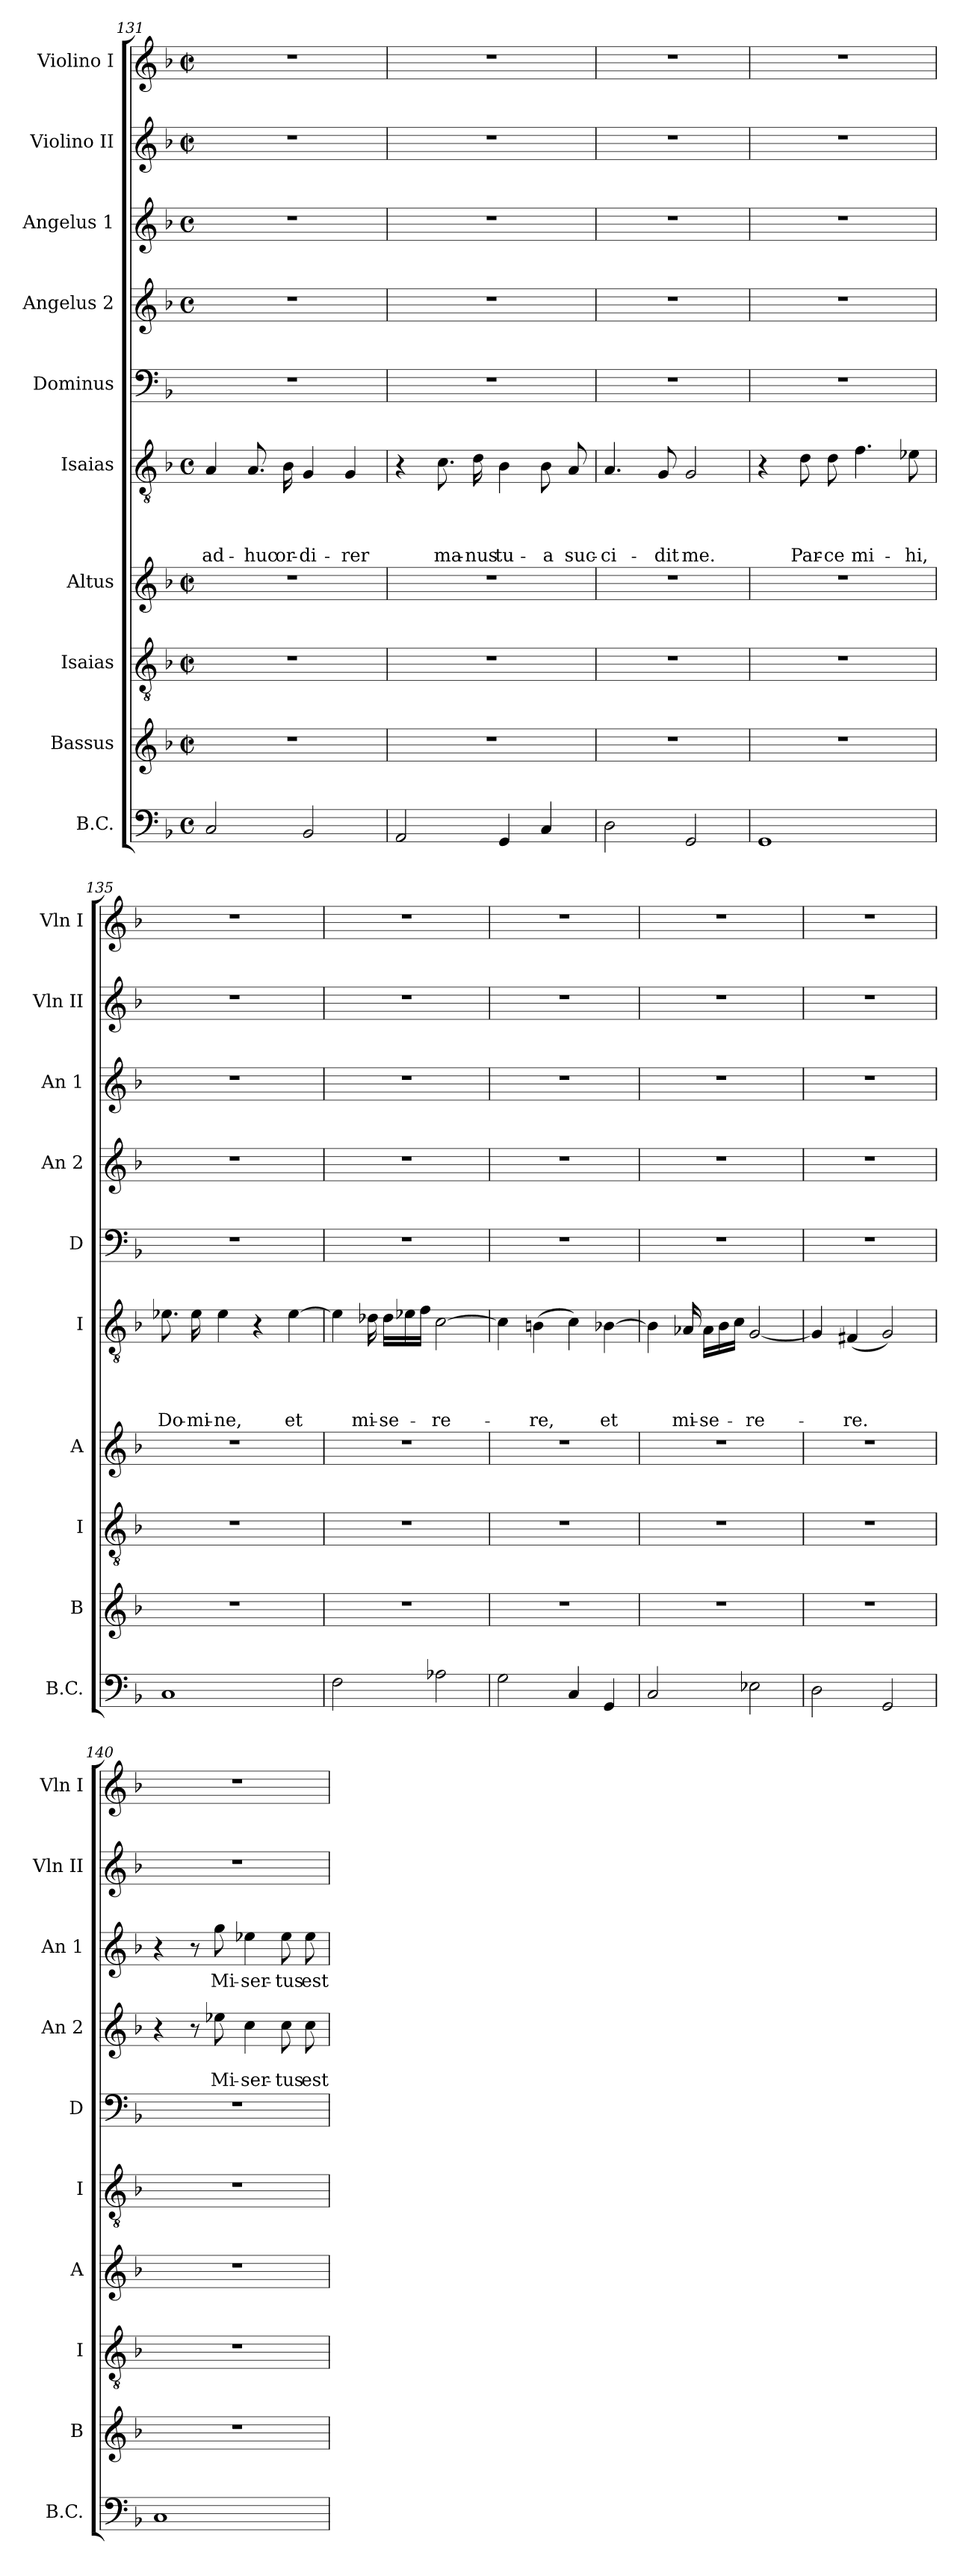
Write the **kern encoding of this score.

**kern	**kern	**kern	**kern	**kern	**text	**text	**text	**text	**kern	**kern	**text	**text	**kern	**text	**kern	**kern
*part10	*part9	*part8	*part7	*part6	*part6	*part6	*part6	*part6	*part5	*part4	*part4	*part4	*part3	*part3	*part2	*part1
*staff10	*staff9	*staff8	*staff7	*staff6	*staff6	*staff6	*staff6	*staff6	*staff5	*staff4	*staff4	*staff4	*staff3	*staff3	*staff2	*staff1
*I"B.C.	*I"Bassus	*I"Isaias	*I"Altus	*I"Isaias	*	*	*	*	*I"Dominus	*I"Angelus 2	*	*	*I"Angelus 1	*	*I"Violino II	*I"Violino I
*I'B.C.	*I'B	*I'I	*I'A	*I'I	*	*	*	*	*I'D	*I'An 2	*	*	*I'An 1	*	*I'Vln II	*I'Vln I
*clefF4	*clefG2	*clefGv2	*clefG2	*clefGv2	*	*	*	*	*clefF4	*clefG2	*	*	*clefG2	*	*clefG2	*clefG2
*k[b-]	*k[b-]	*k[b-]	*k[b-]	*k[b-]	*	*	*	*	*k[b-]	*k[b-]	*	*	*k[b-]	*	*k[b-]	*k[b-]
*F:	*F:	*F:	*F:	*F:	*	*	*	*	*F:	*F:	*	*	*F:	*	*F:	*F:
*M4/4	*M2/2	*M2/2	*M2/2	*M4/4	*	*	*	*	*	*M4/4	*	*	*M4/4	*	*M2/2	*M2/2
*met(c)	*met(c|)	*met(c|)	*met(c|)	*met(c)	*	*	*	*	*	*met(c)	*	*	*met(c)	*	*met(c|)	*met(c|)
=131	=131	=131	=131	=131	=131	=131	=131	=131	=131	=131	=131	=131	=131	=131	=131	=131
!	!	!	!	!	!	!	!	!LO:LY:b	!	!	!	!	!	!	!	!
2C/	1r	1r	1r	4A/	.	.	.	ad-	1r	1r	.	.	1r	.	1r	1r
!	!	!	!	!	!	!	!	!LO:LY:b	!	!	!	!	!	!	!	!
.	.	.	.	8.A/	.	.	.	-huc	.	.	.	.	.	.	.	.
!	!	!	!	!	!	!	!	!LO:LY:b	!	!	!	!	!	!	!	!
.	.	.	.	16B-\	.	.	.	or-	.	.	.	.	.	.	.	.
!	!	!	!	!	!	!	!	!LO:LY:b	!	!	!	!	!	!	!	!
2BB-/	.	.	.	4G/	.	.	.	-di-	.	.	.	.	.	.	.	.
!	!	!	!	!	!	!	!	!LO:LY:b	!	!	!	!	!	!	!	!
.	.	.	.	4G/	.	.	.	-rer	.	.	.	.	.	.	.	.
!!LO:LB:g=z
=132	=132	=132	=132	=132	=132	=132	=132	=132	=132	=132	=132	=132	=132	=132	=132	=132
2AA/	1r	1r	1r	4r	.	.	.	.	1r	1r	.	.	1r	.	1r	1r
!	!	!	!	!	!	!	!	!LO:LY:b	!	!	!	!	!	!	!	!
.	.	.	.	8.c\	.	.	.	ma-	.	.	.	.	.	.	.	.
!	!	!	!	!	!	!	!	!LO:LY:b	!	!	!	!	!	!	!	!
.	.	.	.	16d\	.	.	.	-nus	.	.	.	.	.	.	.	.
!	!	!	!	!	!	!	!	!LO:LY:b	!	!	!	!	!	!	!	!
4GG/	.	.	.	4B-\	.	.	.	tu-	.	.	.	.	.	.	.	.
!	!	!	!	!	!	!	!	!LO:LY:b	!	!	!	!	!	!	!	!
4C/	.	.	.	8B-\	.	.	.	-a	.	.	.	.	.	.	.	.
!	!	!	!	!	!	!	!	!LO:LY:b	!	!	!	!	!	!	!	!
.	.	.	.	8A/	.	.	.	suc-	.	.	.	.	.	.	.	.
=133	=133	=133	=133	=133	=133	=133	=133	=133	=133	=133	=133	=133	=133	=133	=133	=133
!	!	!	!	!	!	!	!	!LO:LY:b	!	!	!	!	!	!	!	!
2D\	1r	1r	1r	4.A/	.	.	.	-ci-	1r	1r	.	.	1r	.	1r	1r
!	!	!	!	!	!	!	!	!LO:LY:b	!	!	!	!	!	!	!	!
.	.	.	.	8G/	.	.	.	-dit	.	.	.	.	.	.	.	.
!	!	!	!	!	!	!	!	!LO:LY:b	!	!	!	!	!	!	!	!
2GG/	.	.	.	2G/	.	.	.	me.	.	.	.	.	.	.	.	.
=134	=134	=134	=134	=134	=134	=134	=134	=134	=134	=134	=134	=134	=134	=134	=134	=134
1GG	1r	1r	1r	4r	.	.	.	.	1r	1r	.	.	1r	.	1r	1r
!	!	!	!	!	!	!	!	!LO:LY:b	!	!	!	!	!	!	!	!
.	.	.	.	8d\	.	.	.	Par-	.	.	.	.	.	.	.	.
!	!	!	!	!	!	!	!	!LO:LY:b	!	!	!	!	!	!	!	!
.	.	.	.	8d\	.	.	.	-ce	.	.	.	.	.	.	.	.
!	!	!	!	!	!	!	!	!LO:LY:b	!	!	!	!	!	!	!	!
.	.	.	.	4.f\	.	.	.	mi-	.	.	.	.	.	.	.	.
!	!	!	!	!	!	!	!	!LO:LY:b	!	!	!	!	!	!	!	!
.	.	.	.	8e-X\	.	.	.	-hi,	.	.	.	.	.	.	.	.
=135	=135	=135	=135	=135	=135	=135	=135	=135	=135	=135	=135	=135	=135	=135	=135	=135
!	!	!	!	!	!	!	!	!LO:LY:b	!	!	!	!	!	!	!	!
1C	1r	1r	1r	8.e-X\	.	.	.	Do-	1r	1r	.	.	1r	.	1r	1r
!	!	!	!	!	!	!	!	!LO:LY:b	!	!	!	!	!	!	!	!
.	.	.	.	16e-\	.	.	.	-mi-	.	.	.	.	.	.	.	.
!	!	!	!	!	!	!	!	!LO:LY:b	!	!	!	!	!	!	!	!
.	.	.	.	4e-\	.	.	.	-ne,	.	.	.	.	.	.	.	.
.	.	.	.	4r	.	.	.	.	.	.	.	.	.	.	.	.
!	!	!	!	!	!	!	!	!LO:LY:b	!	!	!	!	!	!	!	!
.	.	.	.	[<4e-\	.	.	.	et	.	.	.	.	.	.	.	.
!!LO:LB:g=z
=136	=136	=136	=136	=136	=136	=136	=136	=136	=136	=136	=136	=136	=136	=136	=136	=136
2F\	1r	1r	1r	4e-\]	.	.	.	.	1r	1r	.	.	1r	.	1r	1r
!	!	!	!	!	!	!	!	!LO:LY:b	!	!	!	!	!	!	!	!
.	.	.	.	16d-X\	.	.	.	mi-	.	.	.	.	.	.	.	.
!	!	!	!	!	!	!	!	!LO:LY:b	!	!	!	!	!	!	!	!
.	.	.	.	16d-\LL	.	.	.	-se-	.	.	.	.	.	.	.	.
.	.	.	.	16e-X\	.	.	.	.	.	.	.	.	.	.	.	.
.	.	.	.	16f\JJ	.	.	.	.	.	.	.	.	.	.	.	.
!	!	!	!	!	!	!	!	!LO:LY:b	!	!	!	!	!	!	!	!
2A-X\	.	.	.	[>2c\	.	.	.	-re-	.	.	.	.	.	.	.	.
=137	=137	=137	=137	=137	=137	=137	=137	=137	=137	=137	=137	=137	=137	=137	=137	=137
2G\	1r	1r	1r	4c\]	.	.	.	.	1r	1r	.	.	1r	.	1r	1r
!	!	!	!	!	!	!	!	!LO:LY:b	!	!	!	!	!	!	!	!
.	.	.	.	(>4Bn\	.	.	.	-re,	.	.	.	.	.	.	.	.
4C/	.	.	.	4c\)	.	.	.	.	.	.	.	.	.	.	.	.
!	!	!	!	!	!	!	!	!LO:LY:b	!	!	!	!	!	!	!	!
4GG/	.	.	.	[>4B-X\	.	.	.	et	.	.	.	.	.	.	.	.
=138	=138	=138	=138	=138	=138	=138	=138	=138	=138	=138	=138	=138	=138	=138	=138	=138
2C/	1r	1r	1r	4B-\]	.	.	.	.	1r	1r	.	.	1r	.	1r	1r
!	!	!	!	!	!	!	!	!LO:LY:b	!	!	!	!	!	!	!	!
.	.	.	.	16A-X/	.	.	.	mi-	.	.	.	.	.	.	.	.
!	!	!	!	!	!	!	!	!LO:LY:b	!	!	!	!	!	!	!	!
.	.	.	.	16A-\LL	.	.	.	-se-	.	.	.	.	.	.	.	.
.	.	.	.	16B-\	.	.	.	.	.	.	.	.	.	.	.	.
.	.	.	.	16c\JJ	.	.	.	.	.	.	.	.	.	.	.	.
!	!	!	!	!	!	!	!	!LO:LY:b	!	!	!	!	!	!	!	!
2E-X\	.	.	.	[<2G/	.	.	.	-re-	.	.	.	.	.	.	.	.
=139	=139	=139	=139	=139	=139	=139	=139	=139	=139	=139	=139	=139	=139	=139	=139	=139
2D\	1r	1r	1r	4G/]	.	.	.	.	1r	1r	.	.	1r	.	1r	1r
!	!	!	!	!	!	!	!	!LO:LY:b	!	!	!	!	!	!	!	!
.	.	.	.	(<4F#X/	.	.	.	-re.	.	.	.	.	.	.	.	.
2GG/	.	.	.	2G/)	.	.	.	.	.	.	.	.	.	.	.	.
!!LO:PB:g=z
=140	=140	=140	=140	=140	=140	=140	=140	=140	=140	=140	=140	=140	=140	=140	=140	=140
1C	1r	1r	1r	1r	.	.	.	.	1r	4r	.	.	4r	.	1r	1r
.	.	.	.	.	.	.	.	.	.	8r	.	.	8r	.	.	.
!	!	!	!	!	!	!	!	!	!	!	!	!LO:LY:b	!	!LO:LY:b	!	!
.	.	.	.	.	.	.	.	.	.	8ee-X\	.	Mi-	8gg\	Mi-	.	.
!	!	!	!	!	!	!	!	!	!	!	!	!LO:LY:b	!	!LO:LY:b	!	!
.	.	.	.	.	.	.	.	.	.	4cc\	.	-ser-	4ee-X\	-ser-	.	.
!	!	!	!	!	!	!	!	!	!	!	!	!LO:LY:b	!	!LO:LY:b	!	!
.	.	.	.	.	.	.	.	.	.	8cc\	.	-tus	8ee-\	-tus	.	.
!	!	!	!	!	!	!	!	!	!	!	!	!LO:LY:b	!	!LO:LY:b	!	!
.	.	.	.	.	.	.	.	.	.	8cc\	.	est	8ee-\	est	.	.
=	=	=	=	=	=	=	=	=	=	=	=	=	=	=	=	=
*-	*-	*-	*-	*-	*-	*-	*-	*-	*-	*-	*-	*-	*-	*-	*-	*-
